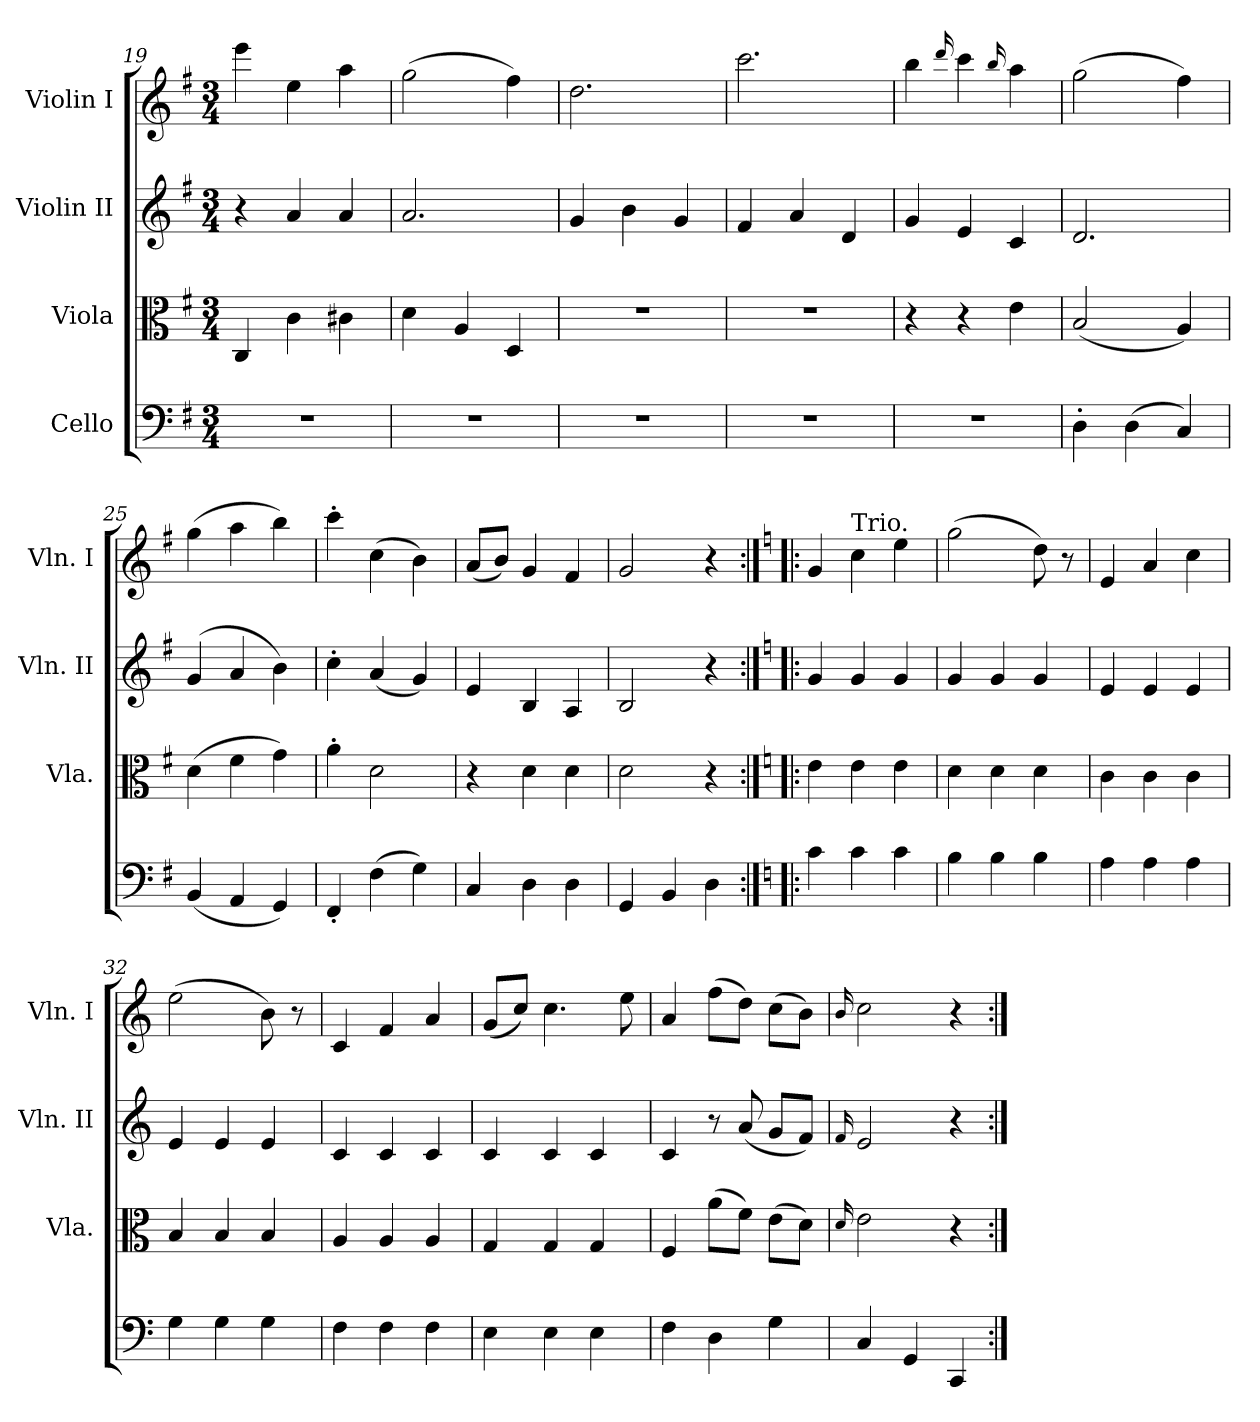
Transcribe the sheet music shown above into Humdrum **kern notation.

**kern	**kern	**kern	**kern
*part4	*part3	*part2	*part1
*staff4	*staff3	*staff2	*staff1
*I"Cello	*I"Viola	*I"Violin II	*I"Violin I
*	*I'Vla.	*I'Vln. II	*I'Vln. I
*clefF4	*clefC3	*clefG2	*clefG2
*k[f#]	*k[f#]	*k[f#]	*k[f#]
*G:	*G:	*G:	*G:
*M3/4	*M3/4	*M3/4	*M3/4
=19	=19	=19	=19
2.r	4C	4r	4eee
.	4c	4a	4ee
.	4c#X	4a	4aa
=20	=20	=20	=20
2.r	4d	2.a	(2gg
.	4A	.	.
.	4D	.	4ff#)
=21	=21	=21	=21
2.r	2.r	4g	2.dd
.	.	4b	.
.	.	4g	.
=22	=22	=22	=22
2.r	2.r	4f#	2.ccc
.	.	4a	.
.	.	4d	.
=23	=23	=23	=23
2.r	4r	4g	4bb
.	.	.	16qqddd/
.	4r	4e	4ccc
.	.	.	16qqbb/
.	4e	4c	4aa
=24	=24	=24	=24
4D'	(2B	2.d	(2gg
(4D	.	.	.
4C)	4A)	.	4ff#)
=25	=25	=25	=25
(4BB	(4d	(4g	(4gg
4AA	4f#	4a	4aa
4GG)	4g)	4b)	4bb)
=26	=26	=26	=26
4FF#'	4a'	4cc'	4ccc'
(4F#	2d	(4a	(4cc
4G)	.	4g)	4b)
=27	=27	=27	=27
4C	4r	4e	(8aL
.	.	.	8bJ)
4D	4d	4B	4g
4D	4d	4A	4f#
=28	=28	=28	=28
4GG	2d	2B	2g
4BB	.	.	.
4D	4r	4r	4r
=29:|!|:	=29:|!|:	=29:|!|:	=29:|!|:
*k[]	*k[]	*k[]	*k[]
*C:	*C:	*C:	*C:
4c	4e	4g	4g
!	!	!	!LO:TX:a:t=Trio.
4c	4e	4g	4cc
4c	4e	4g	4ee
=30	=30	=30	=30
4B	4d	4g	(2gg
4B	4d	4g	.
4B	4d	4g	8dd)
.	.	.	8r
=31	=31	=31	=31
4A	4c	4e	4e
4A	4c	4e	4a
4A	4c	4e	4cc
=32	=32	=32	=32
4G	4B	4e	(2ee
4G	4B	4e	.
4G	4B	4e	8b)
.	.	.	8r
=33	=33	=33	=33
4F	4A	4c	4c
4F	4A	4c	4f
4F	4A	4c	4a
=34	=34	=34	=34
4E	4G	4c	(8gL
.	.	.	8ccJ)
4E	4G	4c	4.cc
4E	4G	4c	.
.	.	.	8ee
=35	=35	=35	=35
4F	4F	4c	4a
4D	(8aL	8r	(8ffL
.	8fJ)	(8a	8ddJ)
4G	(8eL	8gL	(8ccL
.	8dJ)	8fJ)	8bJ)
=36	=36	=36	=36
.	16qqd/	16qqf/	16qqb/
4C	2e	2e	2cc
4GG	.	.	.
4CC	4r	4r	4r
=:|!	=:|!	=:|!	=:|!
*-	*-	*-	*-
